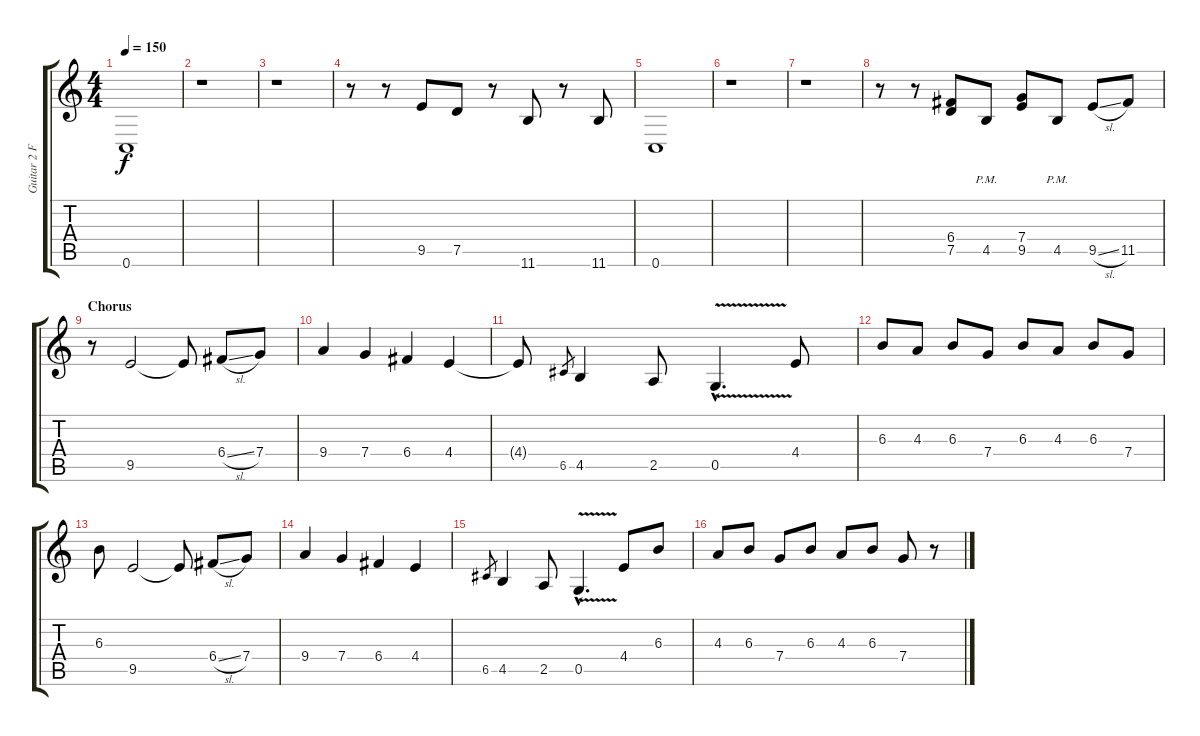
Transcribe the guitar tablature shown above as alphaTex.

\track ("Guitar 2 FX" "Guitar 2 F") {instrument overdrivenguitar}
\staff {score tabs}
\tuning (D4 A3 F3 C3 G2 C2) {hide}
\ts (4 4)
\tempo 150
\clef g2
\ks c
0.6.1{dy f} |
r.1 |
r.1 |
r.8 r.8 9.5.8 7.5.8 r.8 11.6.8 r.8 11.6.8 |
0.6.1 |
r.1 |
r.1 |
r.8 r.8 (6.4 7.5).8 4.5{pm}.8 (7.4 9.5).8 4.5{pm}.8 9.5{sl}.8 11.5.8 |
\section ("" "Chorus")
r.8 9.5.2{volume 11 instrument overdrivenguitar} 9.5{t}.8 6.4{sl}.8 7.4.8 |
9.4.4 7.4.4 6.4.4 4.4.4 |
4.4{t}.8 6.5.8{gr} 4.5.4 2.5.8 0.5{v hac}.4{d} 4.4.8 |
6.3.8 4.3.8 6.3.8 7.4.8 6.3.8 4.3.8 6.3.8 7.4.8 |
6.3.8 9.5.2{volume 16 instrument overdrivenguitar} 9.5{t}.8 6.4{sl}.8 7.4.8 |
9.4.4 7.4.4 6.4.4 4.4.4 |
6.5.8{gr} 4.5.4 2.5.8 0.5{v hac}.4{d} 4.4.8 6.3.8 |
4.3.8 6.3.8 7.4.8 6.3.8 4.3.8 6.3.8 7.4.8 r.8
